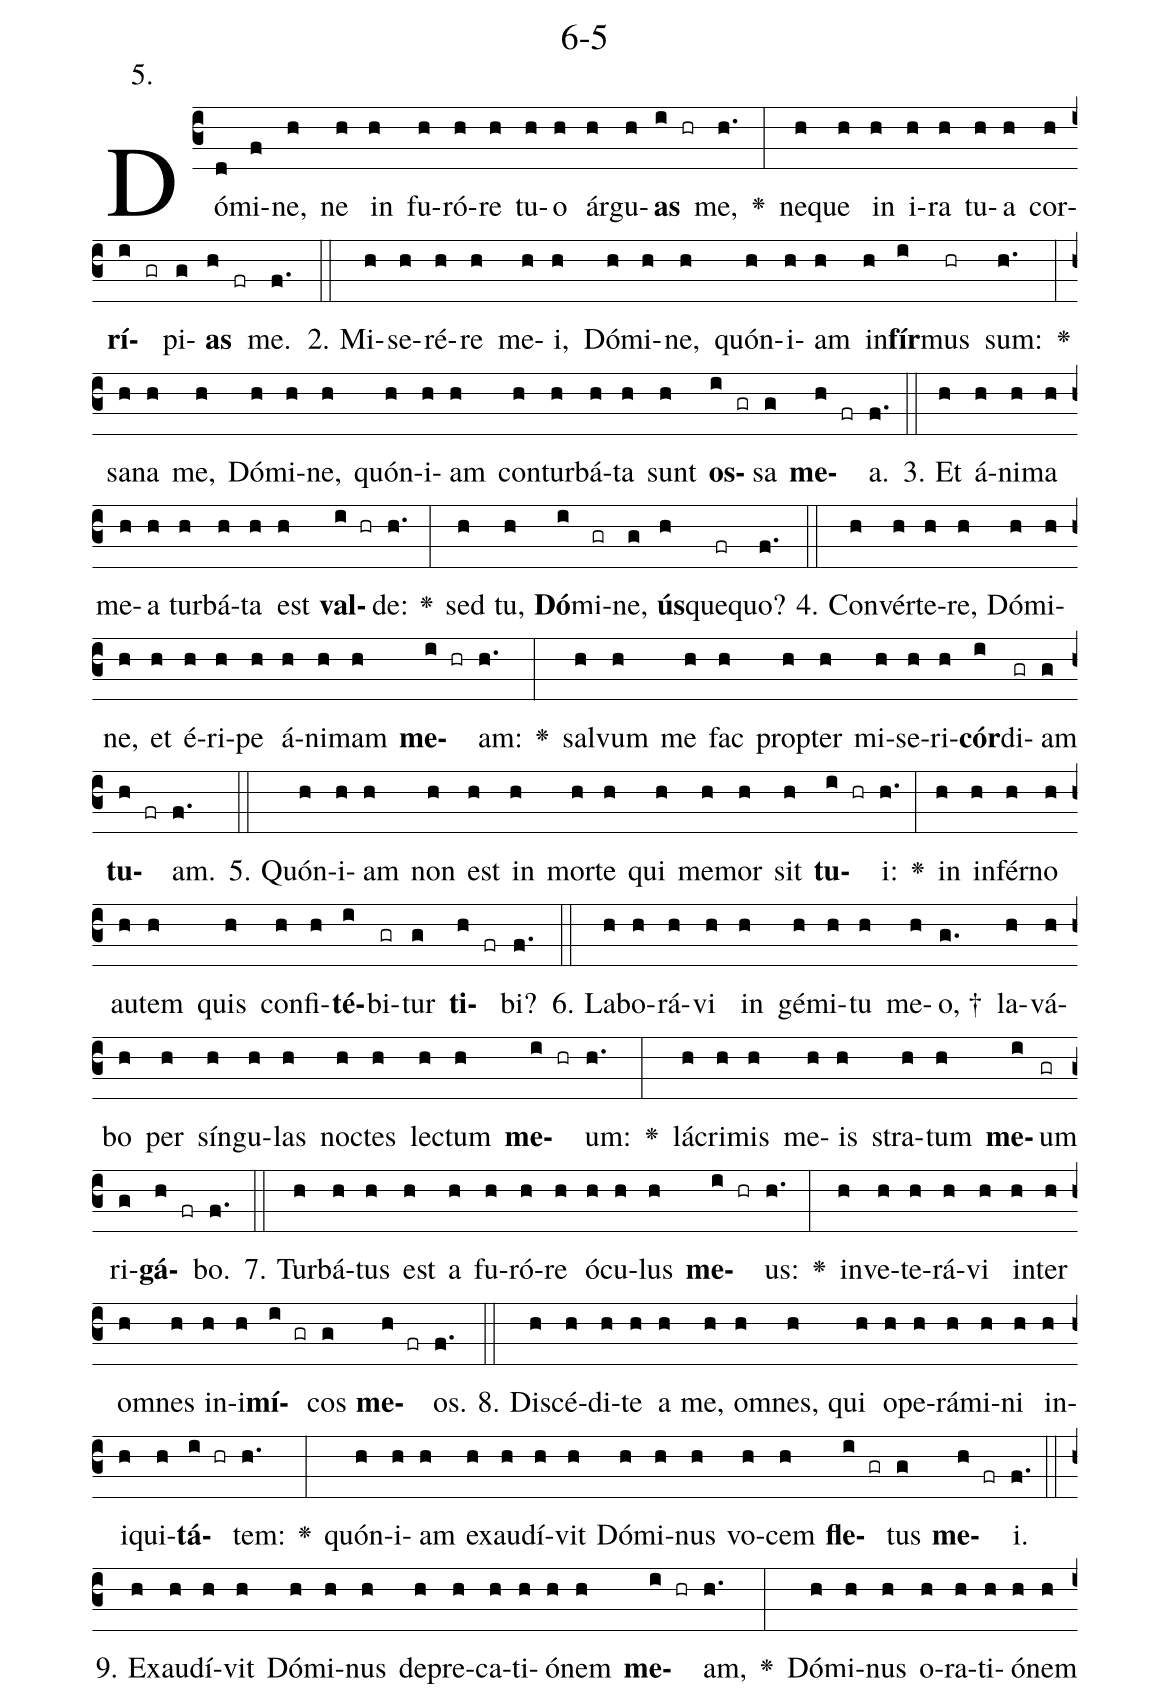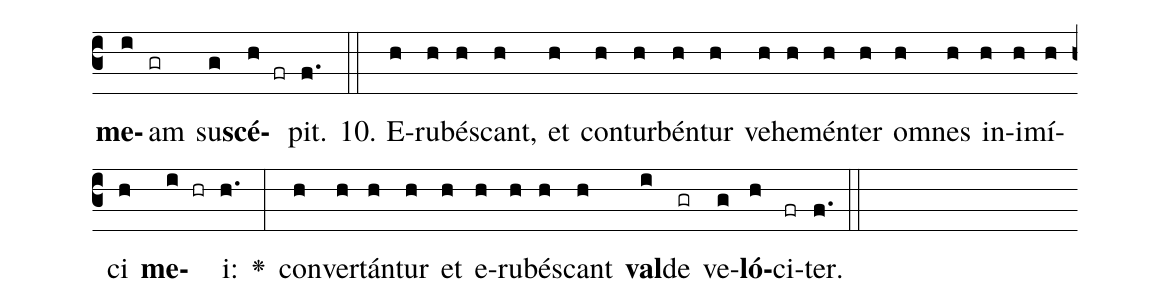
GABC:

name: 6-5;
annotation: 5.;
%%
(c3)Dó(d)mi(f)ne,(h) ne(h) in(h) fu(h)ró(h)re(h) tu(h)o(h) ár(h)gu(h)<b>as</b>(i hr) me,(h.) <v>\greheightstar</v>(:) ne(h)que(h) in(h) i(h)ra(h) tu(h)a(h) cor(h)<b>rí</b>(i gr)pi(g)<b>as</b>(h fr) me.(f.) (::)
2. Mi(h)se(h)ré(h)re(h) me(h)i,(h) Dó(h)mi(h)ne,(h) quón(h)i(h)am(h) in(h)<b>fír</b>(i)mus(hr) sum:(h.) <v>\greheightstar</v>(:) sa(h)na(h) me,(h) Dó(h)mi(h)ne,(h) quón(h)i(h)am(h) con(h)tur(h)bá(h)ta(h) sunt(h) <b>os</b>(i gr)sa(g) <b>me</b>(h fr)a.(f.) (::)
3. Et(h) á(h)ni(h)ma(h) me(h)a(h) tur(h)bá(h)ta(h) est(h) <b>val</b>(i hr)de:(h.) <v>\greheightstar</v>(:) sed(h) tu,(h) <b>Dó</b>(i)mi(gr)ne,(g) <b>ús</b>(h)que(fr)quo?(f.) (::)
4. Con(h)vér(h)te(h)re,(h) Dó(h)mi(h)ne,(h) et(h) é(h)ri(h)pe(h) á(h)ni(h)mam(h) <b>me</b>(i hr)am:(h.) <v>\greheightstar</v>(:) sal(h)vum(h) me(h) fac(h) prop(h)ter(h) mi(h)se(h)ri(h)<b>cór</b>(i)di(gr)am(g) <b>tu</b>(h fr)am.(f.) (::)
5. Quón(h)i(h)am(h) non(h) est(h) in(h) mor(h)te(h) qui(h) me(h)mor(h) sit(h) <b>tu</b>(i hr)i:(h.) <v>\greheightstar</v>(:) in(h) in(h)fér(h)no(h) au(h)tem(h) quis(h) con(h)fi(h)<b>té</b>(i)bi(gr)tur(g) <b>ti</b>(h fr)bi?(f.) (::)
6. La(h)bo(h)rá(h)vi(h) in(h) gé(h)mi(h)tu(h) me(h)o, †(g.) la(h)vá(h)bo(h) per(h) sín(h)gu(h)las(h) noc(h)tes(h) lec(h)tum(h) <b>me</b>(i hr)um:(h.) <v>\greheightstar</v>(:) lá(h)cri(h)mis(h) me(h)is(h) stra(h)tum(h) <b>me</b>(i)um(gr) ri(g)<b>gá</b>(h fr)bo.(f.) (::)
7. Tur(h)bá(h)tus(h) est(h) a(h) fu(h)ró(h)re(h) ó(h)cu(h)lus(h) <b>me</b>(i hr)us:(h.) <v>\greheightstar</v>(:) in(h)ve(h)te(h)rá(h)vi(h) in(h)ter(h) om(h)nes(h) in(h)i(h)<b>mí</b>(i gr)cos(g) <b>me</b>(h fr)os.(f.) (::)
8. Di(h)scé(h)di(h)te(h) a(h) me,(h) om(h)nes,(h) qui(h) o(h)pe(h)rá(h)mi(h)ni(h) in(h)i(h)qui(h)<b>tá</b>(i hr)tem:(h.) <v>\greheightstar</v>(:) quón(h)i(h)am(h) ex(h)au(h)dí(h)vit(h) Dó(h)mi(h)nus(h) vo(h)cem(h) <b>fle</b>(i gr)tus(g) <b>me</b>(h fr)i.(f.) (::)
9. Ex(h)au(h)dí(h)vit(h) Dó(h)mi(h)nus(h) de(h)pre(h)ca(h)ti(h)ó(h)nem(h) <b>me</b>(i hr)am,(h.) <v>\greheightstar</v>(:) Dó(h)mi(h)nus(h) o(h)ra(h)ti(h)ó(h)nem(h) <b>me</b>(i)am(gr) su(g)<b>scé</b>(h fr)pit.(f.) (::)
10. E(h)ru(h)bés(h)cant,(h) et(h) con(h)tur(h)bén(h)tur(h) ve(h)he(h)mén(h)ter(h) om(h)nes(h) in(h)i(h)mí(h)ci(h) <b>me</b>(i hr)i:(h.) <v>\greheightstar</v>(:) con(h)ver(h)tán(h)tur(h) et(h) e(h)ru(h)bés(h)cant(h) <b>val</b>(i)de(gr) ve(g)<b>ló</b>(h)ci(fr)ter.(f.) (::)
